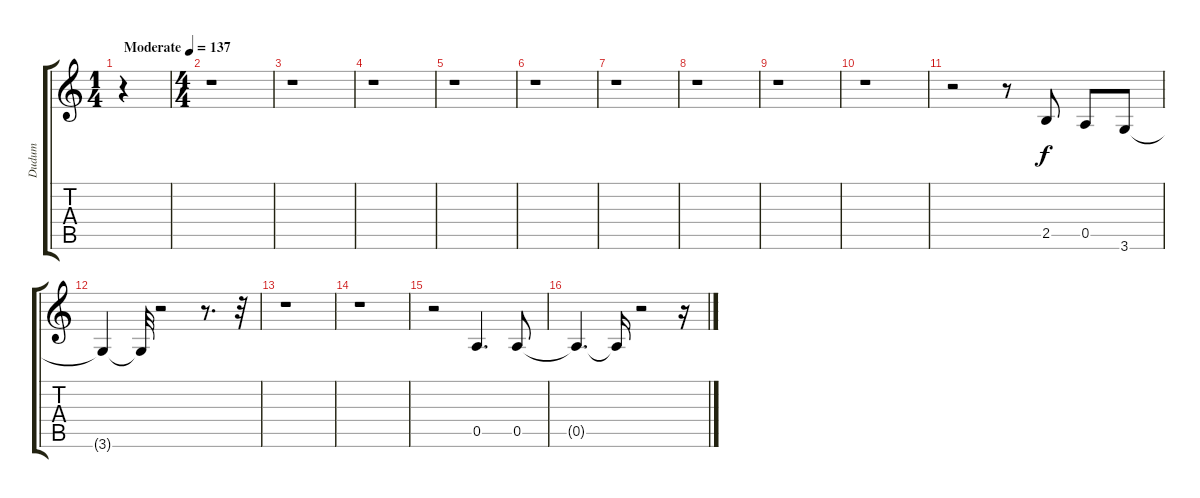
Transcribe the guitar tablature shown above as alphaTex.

\track ("Dudum" "Dudum") {instrument acousticguitarsteel}
\staff {score tabs}
\tuning (E4 B3 G3 D3 A2 E2) {hide}
\ts (1 4)
\tempo (137 "Moderate")
\clef g2
\ks c
r.4{dy f instrument acousticguitarsteel} |
\ts (4 4)
r.1 |
r.1 |
r.1 |
r.1 |
r.1 |
r.1 |
r.1 |
r.1 |
r.1 |
r.2 r.8 2.5.8 0.5.8 3.6.8 |
3.6{t}.4 3.6{t}.32 r.2 r.8{d} r.32 |
r.1 |
r.1 |
r.2 0.5.4{d} 0.5.8 |
0.5{t}.4{d} 0.5{t}.16 r.2 r.16
